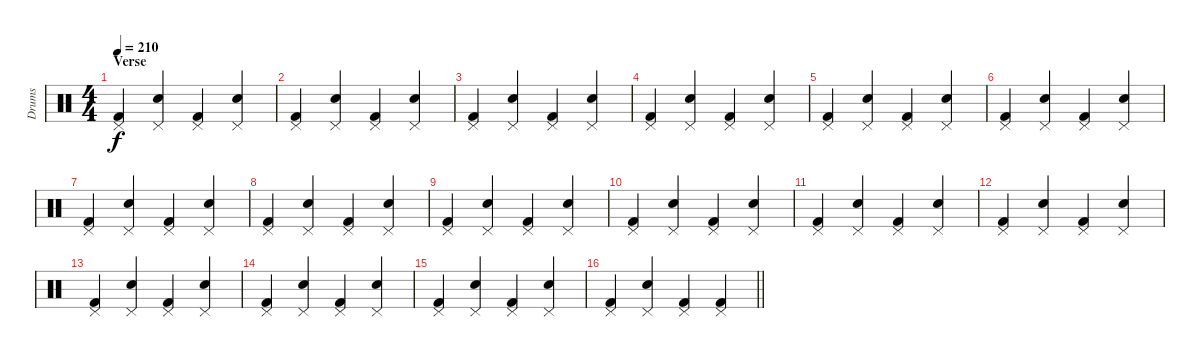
\track ("Drums" "Drums") {instrument percussion}
\staff {score}
\articulation defaults
\ts (4 4)
\section ("" "Verse")
\tempo 210
\clef neutral
\ks c
("Pedal Hi-Hat (hit)" "Kick (hit) 2").4{dy f} ("Pedal Hi-Hat (hit)" "Electric Snare (hit)").4 ("Pedal Hi-Hat (hit)" "Kick (hit) 2").4 ("Pedal Hi-Hat (hit)" "Electric Snare (hit)").4 |
("Pedal Hi-Hat (hit)" "Kick (hit) 2").4 ("Pedal Hi-Hat (hit)" "Electric Snare (hit)").4 ("Pedal Hi-Hat (hit)" "Kick (hit) 2").4 ("Pedal Hi-Hat (hit)" "Electric Snare (hit)").4 |
("Pedal Hi-Hat (hit)" "Kick (hit) 2").4 ("Pedal Hi-Hat (hit)" "Electric Snare (hit)").4 ("Pedal Hi-Hat (hit)" "Kick (hit) 2").4 ("Pedal Hi-Hat (hit)" "Electric Snare (hit)").4 |
("Pedal Hi-Hat (hit)" "Kick (hit) 2").4 ("Pedal Hi-Hat (hit)" "Electric Snare (hit)").4 ("Pedal Hi-Hat (hit)" "Kick (hit) 2").4 ("Pedal Hi-Hat (hit)" "Electric Snare (hit)").4 |
("Pedal Hi-Hat (hit)" "Kick (hit) 2").4 ("Pedal Hi-Hat (hit)" "Electric Snare (hit)").4 ("Pedal Hi-Hat (hit)" "Kick (hit) 2").4 ("Pedal Hi-Hat (hit)" "Electric Snare (hit)").4 |
("Pedal Hi-Hat (hit)" "Kick (hit) 2").4 ("Pedal Hi-Hat (hit)" "Electric Snare (hit)").4 ("Pedal Hi-Hat (hit)" "Kick (hit) 2").4 ("Pedal Hi-Hat (hit)" "Electric Snare (hit)").4 |
("Pedal Hi-Hat (hit)" "Kick (hit) 2").4 ("Pedal Hi-Hat (hit)" "Electric Snare (hit)").4 ("Pedal Hi-Hat (hit)" "Kick (hit) 2").4 ("Pedal Hi-Hat (hit)" "Electric Snare (hit)").4 |
("Pedal Hi-Hat (hit)" "Kick (hit) 2").4 ("Pedal Hi-Hat (hit)" "Electric Snare (hit)").4 ("Pedal Hi-Hat (hit)" "Kick (hit) 2").4 ("Pedal Hi-Hat (hit)" "Electric Snare (hit)").4 |
("Pedal Hi-Hat (hit)" "Kick (hit) 2").4 ("Pedal Hi-Hat (hit)" "Electric Snare (hit)").4 ("Pedal Hi-Hat (hit)" "Kick (hit) 2").4 ("Pedal Hi-Hat (hit)" "Electric Snare (hit)").4 |
("Pedal Hi-Hat (hit)" "Kick (hit) 2").4 ("Pedal Hi-Hat (hit)" "Electric Snare (hit)").4 ("Pedal Hi-Hat (hit)" "Kick (hit) 2").4 ("Pedal Hi-Hat (hit)" "Electric Snare (hit)").4 |
("Pedal Hi-Hat (hit)" "Kick (hit) 2").4 ("Pedal Hi-Hat (hit)" "Electric Snare (hit)").4 ("Pedal Hi-Hat (hit)" "Kick (hit) 2").4 ("Pedal Hi-Hat (hit)" "Electric Snare (hit)").4 |
("Pedal Hi-Hat (hit)" "Kick (hit) 2").4 ("Pedal Hi-Hat (hit)" "Electric Snare (hit)").4 ("Pedal Hi-Hat (hit)" "Kick (hit) 2").4 ("Pedal Hi-Hat (hit)" "Electric Snare (hit)").4 |
("Pedal Hi-Hat (hit)" "Kick (hit) 2").4 ("Pedal Hi-Hat (hit)" "Electric Snare (hit)").4 ("Pedal Hi-Hat (hit)" "Kick (hit) 2").4 ("Pedal Hi-Hat (hit)" "Electric Snare (hit)").4 |
("Pedal Hi-Hat (hit)" "Kick (hit) 2").4 ("Pedal Hi-Hat (hit)" "Electric Snare (hit)").4 ("Pedal Hi-Hat (hit)" "Kick (hit) 2").4 ("Pedal Hi-Hat (hit)" "Electric Snare (hit)").4 |
("Pedal Hi-Hat (hit)" "Kick (hit) 2").4 ("Pedal Hi-Hat (hit)" "Electric Snare (hit)").4 ("Pedal Hi-Hat (hit)" "Kick (hit) 2").4 ("Pedal Hi-Hat (hit)" "Electric Snare (hit)").4 |
\barLineRight lightlight
("Pedal Hi-Hat (hit)" "Kick (hit) 2").4 ("Pedal Hi-Hat (hit)" "Electric Snare (hit)").4 ("Pedal Hi-Hat (hit)" "Kick (hit) 2").4 ("Pedal Hi-Hat (hit)" "Kick (hit) 2").4
